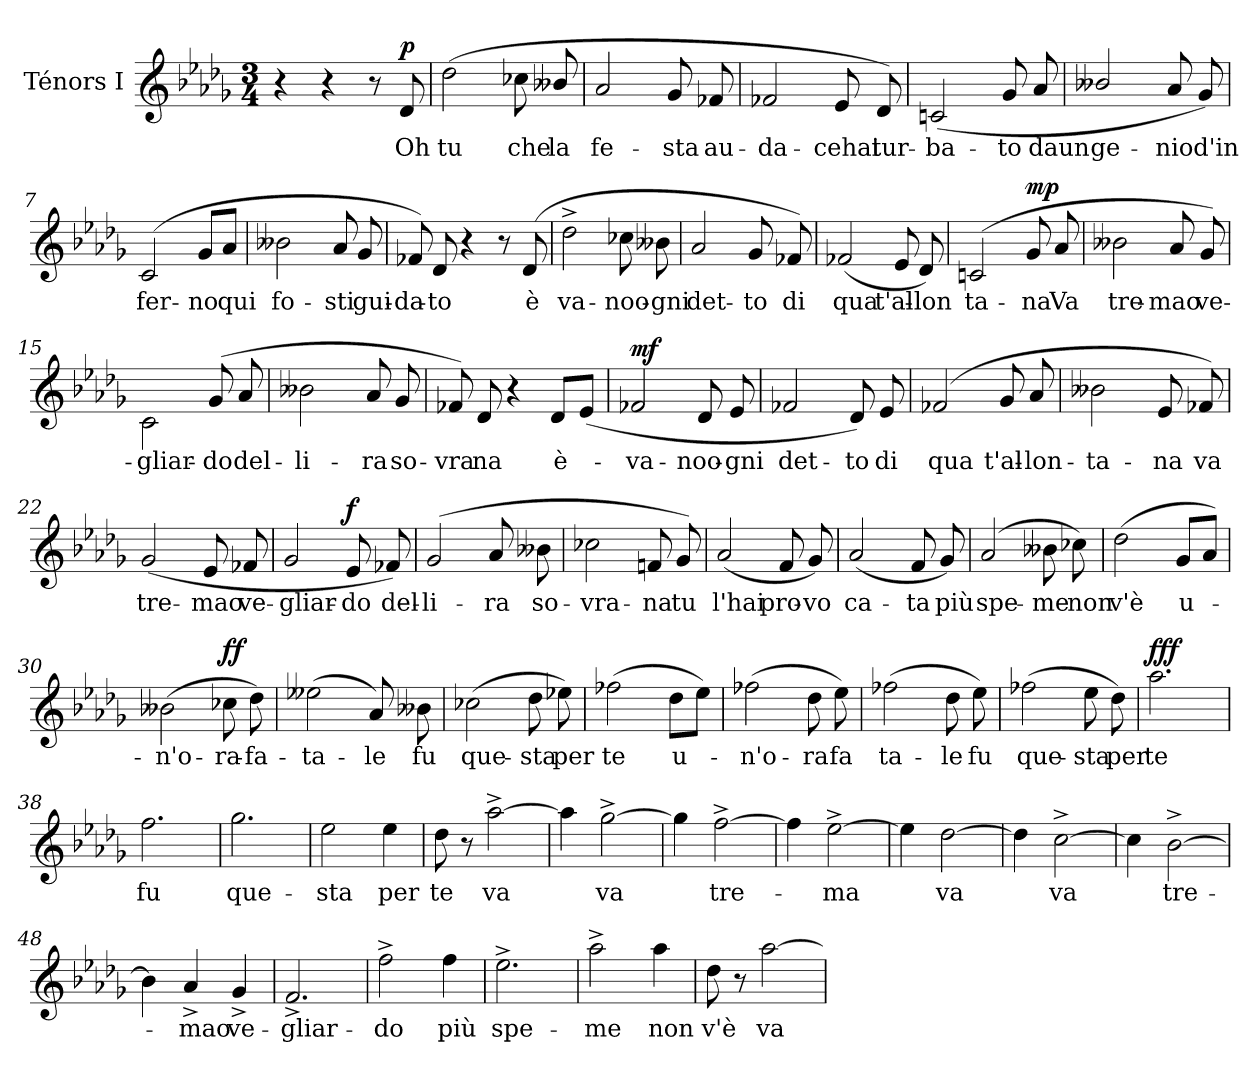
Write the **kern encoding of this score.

**kern	**text	**dynam
*part1	*part1	*part1
*staff1	*staff1	*staff1
*I"Ténors I	*	*
*I'T. 1	*	*
*clefG2	*	*
*ITrd7c12	*	*
*k[b-e-a-d-g-]	*	*
*D-:	*	*
*M3/4	*	*
=1	=1	=1
4r	.	.
4r	.	.
8r	.	.
!	!	!LO:DY:a
8D-/	Oh	p
=2	=2	=2
(>2d-\	tu	.
8c-X\	che	.
8B--X/	la	.
=3	=3	=3
2A-/	fe-	.
8G-/	-sta	.
8F-X/	au-	.
!!LO:PB:g=z
=4	=4	=4
2F-X/	-da-	.
8E-/	-cehai	.
8D-/)	tur-	.
=5	=5	=5
(2Cn/	-ba-	.
8G-/	-to	.
8A-/	daun	.
=6	=6	=6
2B--X/	ge-	.
8A-/	-nio	.
8G-/)	d'in	.
!!LO:PB:g=z
=7	=7	=7
(>2C/	fer-	.
8G-/L	-no	.
8A-/J	qui	.
=8	=8	=8
2B--X\	fo-	.
8A-/	-sti	.
8G-/	gui-	.
=9	=9	=9
8F-X/)	-da-	.
8D-/	-to	.
4r	.	.
8r	.	.
(>8D-/	è	.
=10	=10	=10
2d-^\	va-	.
8c-X\	-noo-	.
8B--X\	-gni	.
!!LO:PB:g=z
=11	=11	=11
2A-/	det-	.
8G-/	-to	.
8F-X/)	di	.
=12	=12	=12
(2F-X/	qua	.
8E-/	t'al-	.
8D-/)	-lon	.
=13	=13	=13
(>2Cn/	ta-	.
!	!	!LO:DY:b
8G-/	-na	mp
8A-/	Va	.
!!LO:PB:g=z
=14	=14	=14
2B--X\	tre-	.
8A-/	-mao	.
8G-/)	ve-	.
=15	=15	=15
2C\	-gliar-	.
(>8G-/	-do	.
8A-/	del-	.
=16	=16	=16
2B--X\	-li-	.
8A-/	-ra	.
8G-/	so-	.
=17	=17	=17
8F-X/)	-vra	.
8D-/	na	.
4r	.	.
8D-/L	è-	.
(8E-/J	.	.
!!LO:PB:g=z
=18	=18	=18
!	!	!LO:DY:a
2F-X/	-va-	mf
8D-/	-noo-	.
8E-/	-gni	.
=19	=19	=19
2F-X/	det-	.
8D-/)	-to	.
8E-/	di	.
=20	=20	=20
(>2F-X/	qua	.
8G-/	t'al-	.
8A-/	-lon-	.
=21	=21	=21
2B--X\	-ta-	.
8E-/	-na	.
8F-X/)	va	.
!!LO:PB:g=z
=22	=22	=22
(2G-/	tre-	.
8E-/	-mao	.
8F-X/	ve-	.
=23	=23	=23
2G-/	-gliar-	.
!	!	!LO:DY:a
8E-/	-do	f
8F-X/)	del-	.
=24	=24	=24
(>2G-/	-li-	.
8A-/	-ra	.
8B--X\	so-	.
=25	=25	=25
2c-X\	-vra-	.
8Fn/	-na	.
8G-/)	tu	.
!!LO:PB:g=z
=26	=26	=26
(2A-/	l'hai	.
8F/	pro-	.
8G-/)	-vo	.
=27	=27	=27
(2A-/	ca-	.
8F/	-ta	.
8G-/)	più	.
=28	=28	=28
(>2A-/	spe-	.
8B--X\	-me	.
8c-X\)	non	.
=29	=29	=29
(>2d-\	v'è	.
8G-/L	u-	.
8A-/J)	.	.
!!LO:PB:g=z
=30	=30	=30
(>2B--X\	-n'o-	.
!	!	!LO:DY:b
8c-X\	-ra-	ff
8d-\)	-fa-	.
=31	=31	=31
(>2e--X\	-ta-	.
8A-/)	-le	.
8B--X\	fu	.
=32	=32	=32
(>2c-X\	que-	.
8d-\	-sta	.
8e-X\)	per	.
!!LO:PB:g=z
=33	=33	=33
(>2f-X\	te	.
8d-\L	u-	.
8e-\J)	.	.
=34	=34	=34
(>2f-X\	-n'o-	.
8d-\	-ra	.
8e-\)	fa	.
=35	=35	=35
(>2f-X\	ta-	.
8d-\	-le	.
8e-\)	fu	.
!!LO:PB:g=z
=36	=36	=36
(>2f-X\	que-	.
8e-\	-sta	.
8d-\)	per	.
=37	=37	=37
!	!	!LO:DY:a
2.a-\	te	fff
=38	=38	=38
2.f\	fu	.
=39	=39	=39
2.g-\	que-	.
!!LO:PB:g=z
=40	=40	=40
2e-\	-sta	.
4e-\	per	.
=41	=41	=41
8d-\	te	.
8r	.	.
[2a-^\	va	.
=42	=42	=42
4a-\]	.	.
[2g-^\	va	.
=43	=43	=43
4g-\]	.	.
[2f^\	tre-	.
!!LO:PB:g=z
=44	=44	=44
4f\]	.	.
[2e-^\	-ma	.
=45	=45	=45
4e-\]	.	.
[2d-\	va	.
=46	=46	=46
4d-\]	.	.
[2c^\	va	.
=47	=47	=47
4c\]	.	.
[2B-^\	tre-	.
=48	=48	=48
4B-\]	.	.
4A-^/	-mao	.
4G-^/	ve-	.
!!LO:PB:g=z
=49	=49	=49
2.F^/	-gliar-	.
=50	=50	=50
2f^\	-do	.
4f\	più	.
=51	=51	=51
2.e-^\	spe-	.
=52	=52	=52
2a-^\	-me	.
4a-\	non	.
!!LO:PB:g=z
=53	=53	=53
8d-\	v'è	.
8r	.	.
[2a-\	va	.
=	=	=
*-	*-	*-
